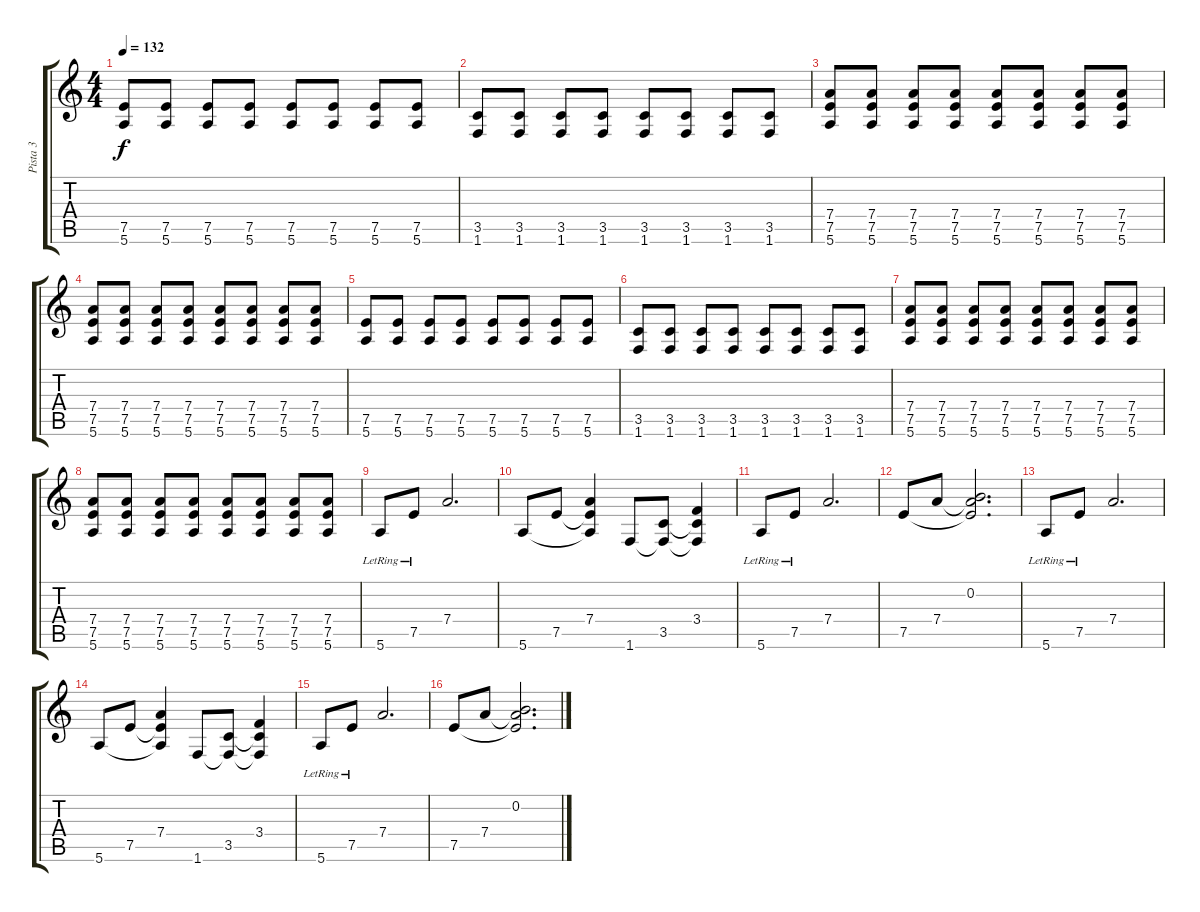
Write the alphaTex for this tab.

\track ("Pista 3" "Pista 3") {instrument distortionguitar}
\staff {score tabs}
\tuning (E4 B3 G3 D3 A2 E2) {hide}
\ts (4 4)
\tempo 132
\clef g2
\ks c
(7.5 5.6).8{dy f} (7.5 5.6).8 (7.5 5.6).8 (7.5 5.6).8 (7.5 5.6).8 (7.5 5.6).8 (7.5 5.6).8 (7.5 5.6).8 |
(3.5 1.6).8 (3.5 1.6).8 (3.5 1.6).8 (3.5 1.6).8 (3.5 1.6).8 (3.5 1.6).8 (3.5 1.6).8 (3.5 1.6).8 |
(7.4 7.5 5.6).8 (7.4 7.5 5.6).8 (7.4 7.5 5.6).8 (7.4 7.5 5.6).8 (7.4 7.5 5.6).8 (7.4 7.5 5.6).8 (7.4 7.5 5.6).8 (7.4 7.5 5.6).8 |
(7.4 7.5 5.6).8 (7.4 7.5 5.6).8 (7.4 7.5 5.6).8 (7.4 7.5 5.6).8 (7.4 7.5 5.6).8 (7.4 7.5 5.6).8 (7.4 7.5 5.6).8 (7.4 7.5 5.6).8 |
(7.5 5.6).8 (7.5 5.6).8 (7.5 5.6).8 (7.5 5.6).8 (7.5 5.6).8 (7.5 5.6).8 (7.5 5.6).8 (7.5 5.6).8 |
(3.5 1.6).8 (3.5 1.6).8 (3.5 1.6).8 (3.5 1.6).8 (3.5 1.6).8 (3.5 1.6).8 (3.5 1.6).8 (3.5 1.6).8 |
(7.4 7.5 5.6).8 (7.4 7.5 5.6).8 (7.4 7.5 5.6).8 (7.4 7.5 5.6).8 (7.4 7.5 5.6).8 (7.4 7.5 5.6).8 (7.4 7.5 5.6).8 (7.4 7.5 5.6).8 |
(7.4 7.5 5.6).8 (7.4 7.5 5.6).8 (7.4 7.5 5.6).8 (7.4 7.5 5.6).8 (7.4 7.5 5.6).8 (7.4 7.5 5.6).8 (7.4 7.5 5.6).8 (7.4 7.5 5.6).8 |
5.6{lr}.8 7.5{lr}.8 7.4.2{d} |
5.6.8 7.5.8 (7.4 7.5{t} 5.6{t}).4 1.6.8 (3.5 1.6{t}).8 (3.4 3.5{t} 1.6{t}).4 |
5.6{lr}.8 7.5{lr}.8 7.4.2{d} |
7.5.8 7.4.8 (0.2 7.4{t} 7.5{t}).2{d} |
5.6{lr}.8 7.5{lr}.8 7.4.2{d} |
5.6.8 7.5.8 (7.4 7.5{t} 5.6{t}).4 1.6.8 (3.5 1.6{t}).8 (3.4 3.5{t} 1.6{t}).4 |
5.6{lr}.8 7.5{lr}.8 7.4.2{d} |
7.5.8 7.4.8 (0.2 7.4{t} 7.5{t}).2{d}
